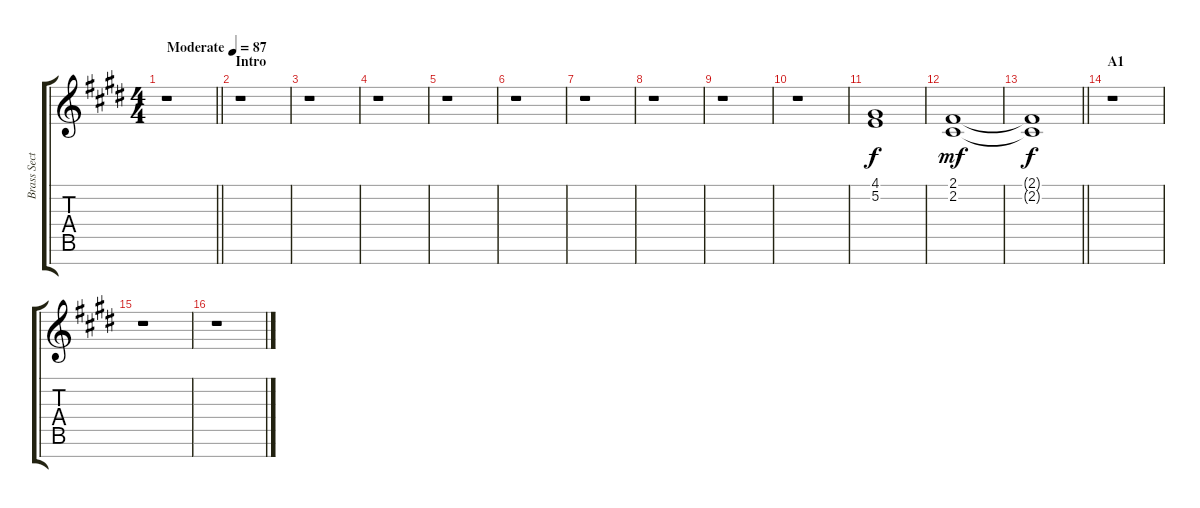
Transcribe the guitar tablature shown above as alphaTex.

\track ("Brass Section" "Brass Sect") {instrument tuba}
\staff {score tabs}
\tuning (E4 B3 G3 D3 A2 E2 B1) {hide}
\ts (4 4)
\tempo (87 "Moderate")
\clef g2
\barLineRight lightlight
\ks e
r.1{dy f instrument tuba} |
\section ("" "Intro")
r.1 |
r.1 |
r.1 |
r.1 |
r.1 |
r.1 |
r.1 |
r.1 |
r.1{volume 5} |
(4.1 5.2).1{volume 11} |
(2.1 2.2).1{dy mf volume 0} |
\barLineRight lightlight
(2.1{t} 2.2{t}).1{dy f} |
\section ("" "A1")
r.1{instrument tuba} |
r.1 |
r.1
